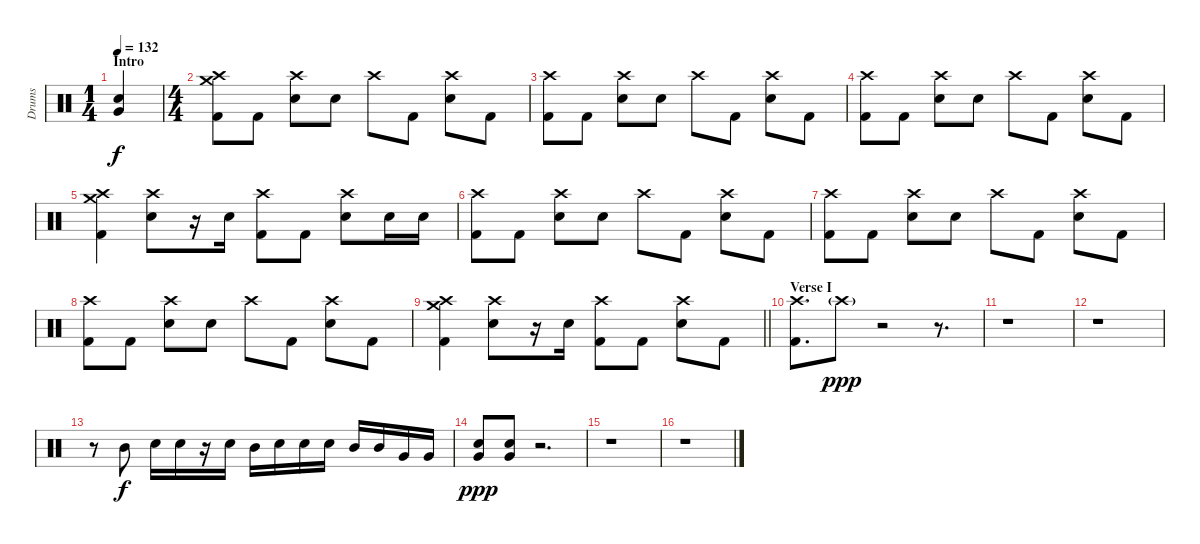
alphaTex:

\track ("Drums" "Drums") {instrument percussion}
\staff {score}
\articulation defaults
\ts (1 4)
\section ("" "Intro")
\tempo 132
\clef neutral
\ks c
("Snare (hit) 2" "Very Low Tom (hit)").4{dy f} |
\ts (4 4)
("Crash medium (hit)" "Crash high (hit)" "Kick (hit) 2").8 "Kick (hit) 2".8 ("Crash high (hit)" "Snare (hit) 2").8 "Snare (hit) 2".8 "Crash high (hit)".8 "Kick (hit) 2".8 ("Crash high (hit)" "Snare (hit) 2").8 "Kick (hit) 2".8 |
("Crash high (hit)" "Kick (hit) 2").8 "Kick (hit) 2".8 ("Crash high (hit)" "Snare (hit) 2").8 "Snare (hit) 2".8 "Crash high (hit)".8 "Kick (hit) 2".8 ("Crash high (hit)" "Snare (hit) 2").8 "Kick (hit) 2".8 |
("Crash high (hit)" "Kick (hit) 2").8 "Kick (hit) 2".8 ("Crash high (hit)" "Snare (hit) 2").8 "Snare (hit) 2".8 "Crash high (hit)".8 "Kick (hit) 2".8 ("Crash high (hit)" "Snare (hit) 2").8 "Kick (hit) 2".8 |
("Crash medium (hit)" "Crash high (hit)" "Kick (hit) 2").4 ("Crash high (hit)" "Snare (hit) 2").8 r.16 "Snare (hit) 2".16 ("Crash high (hit)" "Kick (hit) 2").8 "Kick (hit) 2".8 ("Crash high (hit)" "Snare (hit) 2").8 "Snare (hit) 2".16 "Snare (hit) 2".16 |
("Crash high (hit)" "Kick (hit) 2").8 "Kick (hit) 2".8 ("Crash high (hit)" "Snare (hit) 2").8 "Snare (hit) 2".8 "Crash high (hit)".8 "Kick (hit) 2".8 ("Crash high (hit)" "Snare (hit) 2").8 "Kick (hit) 2".8 |
("Crash high (hit)" "Kick (hit) 2").8 "Kick (hit) 2".8 ("Crash high (hit)" "Snare (hit) 2").8 "Snare (hit) 2".8 "Crash high (hit)".8 "Kick (hit) 2".8 ("Crash high (hit)" "Snare (hit) 2").8 "Kick (hit) 2".8 |
("Crash high (hit)" "Kick (hit) 2").8 "Kick (hit) 2".8 ("Crash high (hit)" "Snare (hit) 2").8 "Snare (hit) 2".8 "Crash high (hit)".8 "Kick (hit) 2".8 ("Crash high (hit)" "Snare (hit) 2").8 "Kick (hit) 2".8 |
\barLineRight lightlight
("Crash medium (hit)" "Crash high (hit)" "Kick (hit) 2").4 ("Crash high (hit)" "Snare (hit) 2").8 r.16 "Snare (hit) 2".16 ("Crash high (hit)" "Kick (hit) 2").8 "Kick (hit) 2".8 ("Crash high (hit)" "Snare (hit) 2").8 "Kick (hit) 2".8 |
\section ("" "Verse I")
("Crash high (hit)" "Kick (hit) 2").8{d} "Crash high (hit)"{g}.8{dy ppp} r.2 r.8{d} |
r.1 |
r.1 |
r.8 "Mid Tom (hit)".8{dy f} "Snare (hit) 2".16 "Snare (hit) 2".16 r.16 "Snare (hit) 2".16 "Mid Tom (hit)".16 "Snare (hit) 2".16 "Snare (hit) 2".16 "Snare (hit) 2".16 "Mid Tom (hit)".16 "Mid Tom (hit)".16 "Very Low Tom (hit)".16 "Very Low Tom (hit)".16 |
("Snare (hit) 2" "Very Low Tom (hit)").8{dy ppp} ("Snare (hit) 2" "Very Low Tom (hit)").8 r.2{d} |
r.1 |
r.1
